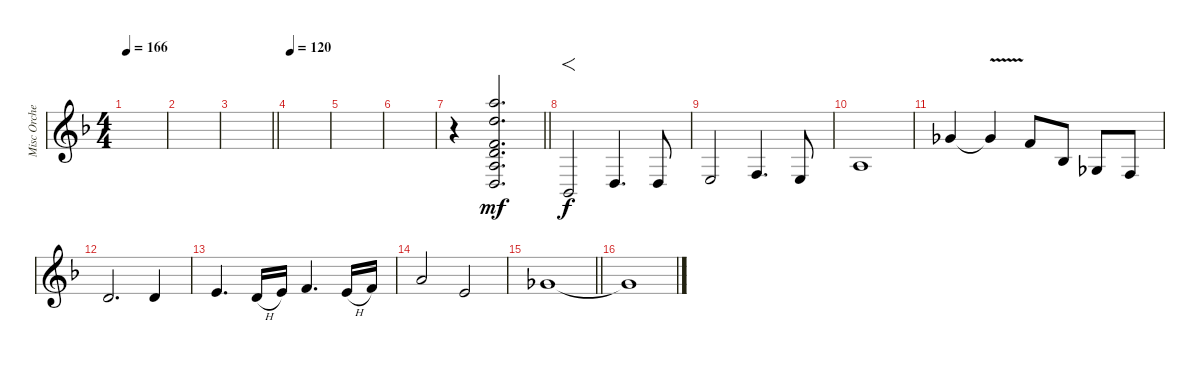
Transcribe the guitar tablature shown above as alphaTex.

\track ("Misc Orchestra" "Misc Orche") {instrument orchestralharp}
\staff {score}
\tuning (E4 B3 G3 D3 A2 E2) {hide}
\ts (4 4)
\tempo 166
\clef g2
\ks f
|
|
\barLineRight lightlight
|
\section ("" "")
\tempo 120
|
|
|
\barLineRight lightlight
r.4 (17.1 15.2 10.3 12.4 12.5 10.6).2{d bd 480 dy mf} |
\section ("" "")
1.5.2{f dy f volume 10 instrument frenchhorn} 5.5.4{d} 5.5.8 |
7.5.2 8.5.4{d} 7.5.8 |
12.5.1 |
21.5.4{volume 7} 21.5{v t}.4 20.5.8 13.5.8 9.5.8 8.5.8 |
17.5.2{d} 17.5.4 |
19.5.4{d} 17.5{h}.16 19.5.16 20.5.4{d} 19.5{h}.16 20.5.16 |
24.5.2 19.5.2 |
\barLineRight lightlight
21.5.1 |
\section ("" "")
21.5{t}.1
